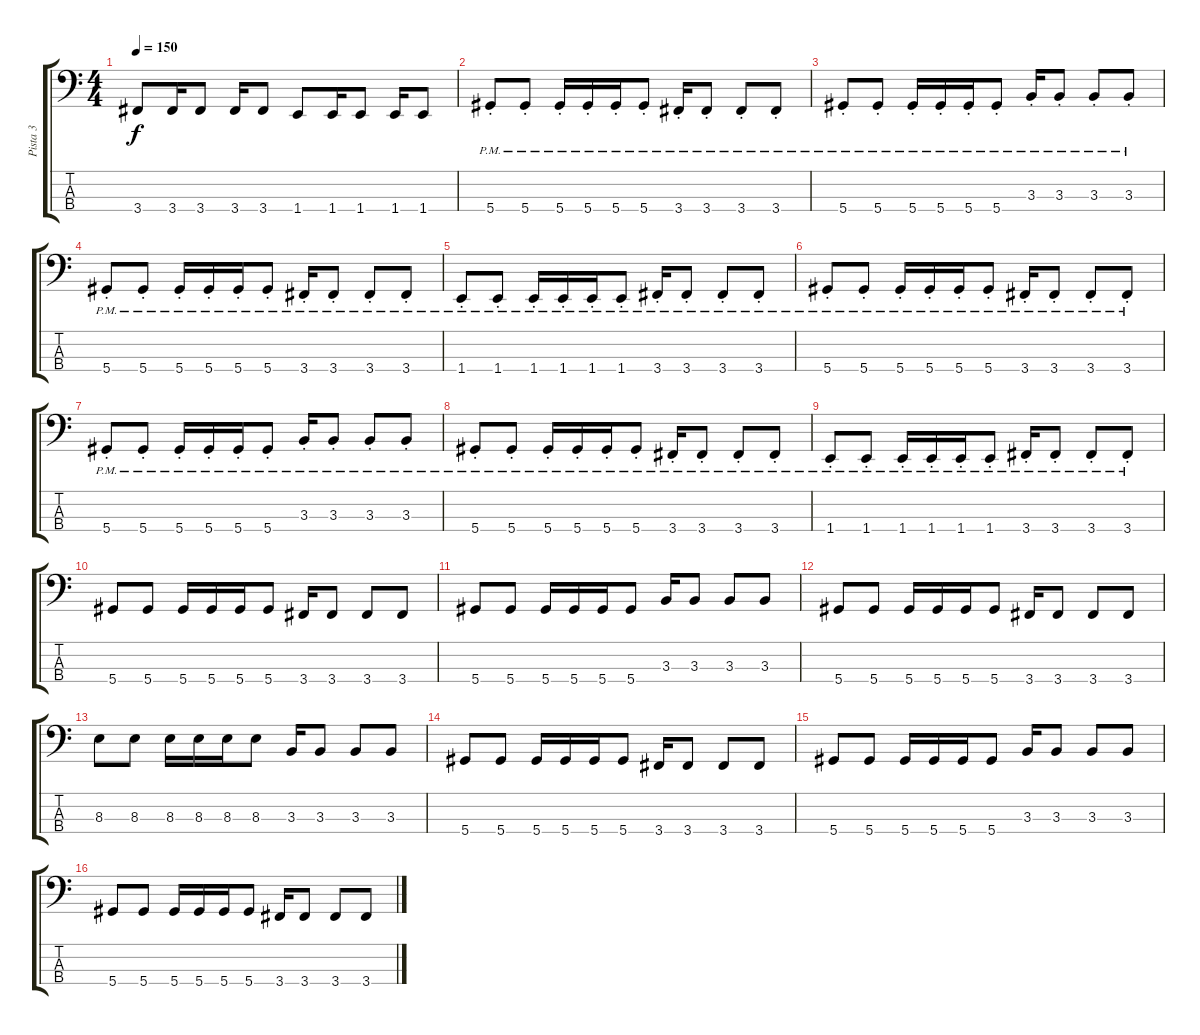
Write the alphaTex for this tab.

\track ("Pista 3" "Pista 3") {instrument electricbassfinger}
\staff {score tabs}
\tuning (Gb2 Db2 Ab1 Eb1) {hide}
\ts (4 4)
\tempo 150
\clef f4
\ks c
3.4.8{dy f} 3.4.16 3.4.8 3.4.16 3.4.8 1.4.8 1.4.16 1.4.8 1.4.16 1.4.8 |
5.4{pm st}.8 5.4{pm st}.8 5.4{pm st}.16 5.4{pm st}.16 5.4{pm st}.16 5.4{pm st}.8 3.4{pm st}.16 3.4{pm st}.8 3.4{pm st}.8 3.4{pm st}.8 |
5.4{pm st}.8 5.4{pm st}.8 5.4{pm st}.16 5.4{pm st}.16 5.4{pm st}.16 5.4{pm st}.8 3.3{pm st}.16 3.3{pm st}.8 3.3{pm st}.8 3.3{pm st}.8 |
5.4{pm st}.8 5.4{pm st}.8 5.4{pm st}.16 5.4{pm st}.16 5.4{pm st}.16 5.4{pm st}.8 3.4{pm st}.16 3.4{pm st}.8 3.4{pm st}.8 3.4{pm st}.8 |
1.4{pm st}.8 1.4{pm st}.8 1.4{pm st}.16 1.4{pm st}.16 1.4{pm st}.16 1.4{pm st}.8 3.4{pm st}.16 3.4{pm st}.8 3.4{pm st}.8 3.4{pm st}.8 |
5.4{pm st}.8 5.4{pm st}.8 5.4{pm st}.16 5.4{pm st}.16 5.4{pm st}.16 5.4{pm st}.8 3.4{pm st}.16 3.4{pm st}.8 3.4{pm st}.8 3.4{pm st}.8 |
5.4{pm st}.8 5.4{pm st}.8 5.4{pm st}.16 5.4{pm st}.16 5.4{pm st}.16 5.4{pm st}.8 3.3{pm st}.16 3.3{pm st}.8 3.3{pm st}.8 3.3{pm st}.8 |
5.4{pm st}.8 5.4{pm st}.8 5.4{pm st}.16 5.4{pm st}.16 5.4{pm st}.16 5.4{pm st}.8 3.4{pm st}.16 3.4{pm st}.8 3.4{pm st}.8 3.4{pm st}.8 |
1.4{pm st}.8 1.4{pm st}.8 1.4{pm st}.16 1.4{pm st}.16 1.4{pm st}.16 1.4{pm st}.8 3.4{pm st}.16 3.4{pm st}.8 3.4{pm st}.8 3.4{pm st}.8 |
5.4.8 5.4.8 5.4.16 5.4.16 5.4.16 5.4.8 3.4.16 3.4.8 3.4.8 3.4.8 |
5.4.8 5.4.8 5.4.16 5.4.16 5.4.16 5.4.8 3.3.16 3.3.8 3.3.8 3.3.8 |
5.4.8 5.4.8 5.4.16 5.4.16 5.4.16 5.4.8 3.4.16 3.4.8 3.4.8 3.4.8 |
8.3.8 8.3.8 8.3.16 8.3.16 8.3.16 8.3.8 3.3.16 3.3.8 3.3.8 3.3.8 |
5.4.8 5.4.8 5.4.16 5.4.16 5.4.16 5.4.8 3.4.16 3.4.8 3.4.8 3.4.8 |
5.4.8 5.4.8 5.4.16 5.4.16 5.4.16 5.4.8 3.3.16 3.3.8 3.3.8 3.3.8 |
5.4.8 5.4.8 5.4.16 5.4.16 5.4.16 5.4.8 3.4.16 3.4.8 3.4.8 3.4.8
